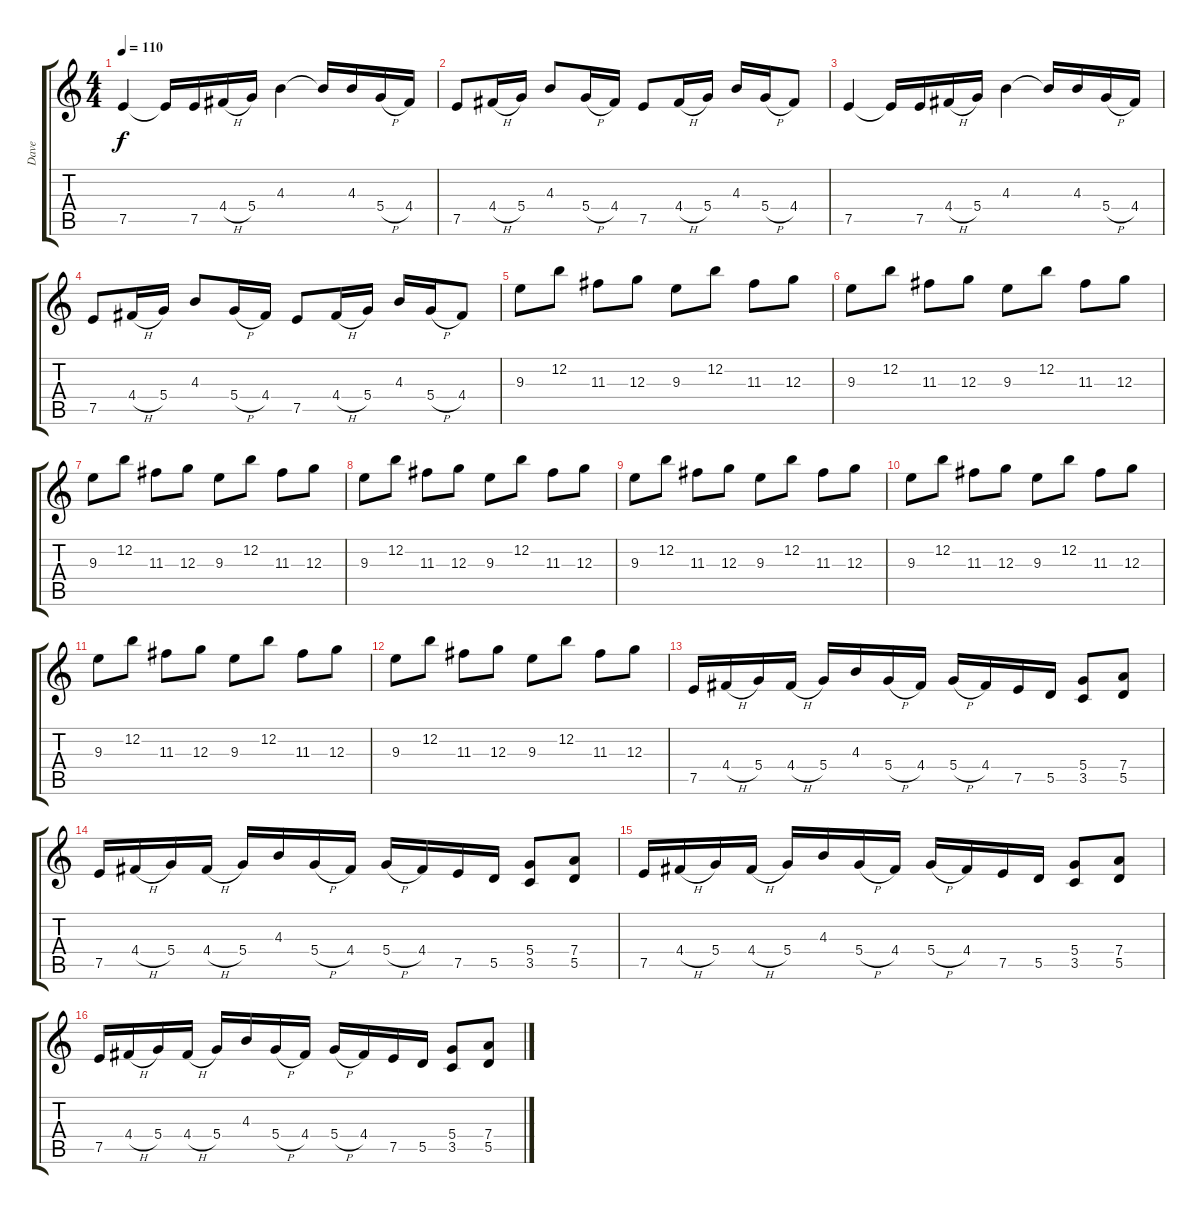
\track ("Dave" "Dave") {instrument distortionguitar}
\staff {score tabs}
\tuning (E4 B3 G3 D3 A2 E2) {hide}
\ts (4 4)
\tempo 110
\clef g2
\ks c
7.5.4{dy f} 7.5{t}.16 7.5.16 4.4{h}.16 5.4.16 4.3.4 4.3{t}.16 4.3.16 5.4{h}.16 4.4.16 |
7.5.8 4.4{h}.16 5.4.16 4.3.8 5.4{h}.16 4.4.16 7.5.8 4.4{h}.16 5.4.16 4.3.16 5.4{h}.16 4.4.8 |
7.5.4 7.5{t}.16 7.5.16 4.4{h}.16 5.4.16 4.3.4 4.3{t}.16 4.3.16 5.4{h}.16 4.4.16 |
7.5.8 4.4{h}.16 5.4.16 4.3.8 5.4{h}.16 4.4.16 7.5.8 4.4{h}.16 5.4.16 4.3.16 5.4{h}.16 4.4.8 |
9.3.8 12.2.8 11.3.8 12.3.8 9.3.8 12.2.8 11.3.8 12.3.8 |
9.3.8 12.2.8 11.3.8 12.3.8 9.3.8 12.2.8 11.3.8 12.3.8 |
9.3.8 12.2.8 11.3.8 12.3.8 9.3.8 12.2.8 11.3.8 12.3.8 |
9.3.8 12.2.8 11.3.8 12.3.8 9.3.8 12.2.8 11.3.8 12.3.8 |
9.3.8 12.2.8 11.3.8 12.3.8 9.3.8 12.2.8 11.3.8 12.3.8 |
9.3.8 12.2.8 11.3.8 12.3.8 9.3.8 12.2.8 11.3.8 12.3.8 |
9.3.8 12.2.8 11.3.8 12.3.8 9.3.8 12.2.8 11.3.8 12.3.8 |
9.3.8 12.2.8 11.3.8 12.3.8 9.3.8 12.2.8 11.3.8 12.3.8 |
7.5.16 4.4{h}.16 5.4.16 4.4{h}.16 5.4.16 4.3.16 5.4{h}.16 4.4.16 5.4{h}.16 4.4.16 7.5.16 5.5.16 (5.4 3.5).8 (7.4 5.5).8 |
7.5.16 4.4{h}.16 5.4.16 4.4{h}.16 5.4.16 4.3.16 5.4{h}.16 4.4.16 5.4{h}.16 4.4.16 7.5.16 5.5.16 (5.4 3.5).8 (7.4 5.5).8 |
7.5.16 4.4{h}.16 5.4.16 4.4{h}.16 5.4.16 4.3.16 5.4{h}.16 4.4.16 5.4{h}.16 4.4.16 7.5.16 5.5.16 (5.4 3.5).8 (7.4 5.5).8 |
7.5.16 4.4{h}.16 5.4.16 4.4{h}.16 5.4.16 4.3.16 5.4{h}.16 4.4.16 5.4{h}.16 4.4.16 7.5.16 5.5.16 (5.4 3.5).8 (7.4 5.5).8
